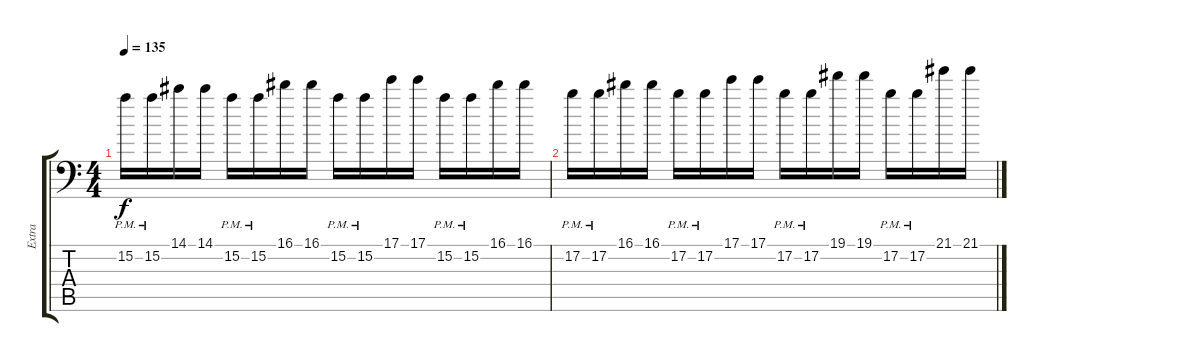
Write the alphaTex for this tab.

\track ("Extra" "Extra") {instrument distortionguitar}
\staff {score tabs}
\tuning (B3 Gb3 D3 A2 E2 A1) {hide}
\ts (4 4)
\tempo 135
\clef f4
\ks c
15.2{pm}.16{dy f} 15.2{pm}.16 14.1.16 14.1.16 15.2{pm}.16 15.2{pm}.16 16.1.16 16.1.16 15.2{pm}.16 15.2{pm}.16 17.1.16 17.1.16 15.2{pm}.16 15.2{pm}.16 16.1.16 16.1.16 |
17.2{pm}.16 17.2{pm}.16 16.1.16 16.1.16 17.2{pm}.16 17.2{pm}.16 17.1.16 17.1.16 17.2{pm}.16 17.2{pm}.16 19.1.16 19.1.16 17.2{pm}.16 17.2{pm}.16 21.1.16 21.1.16
